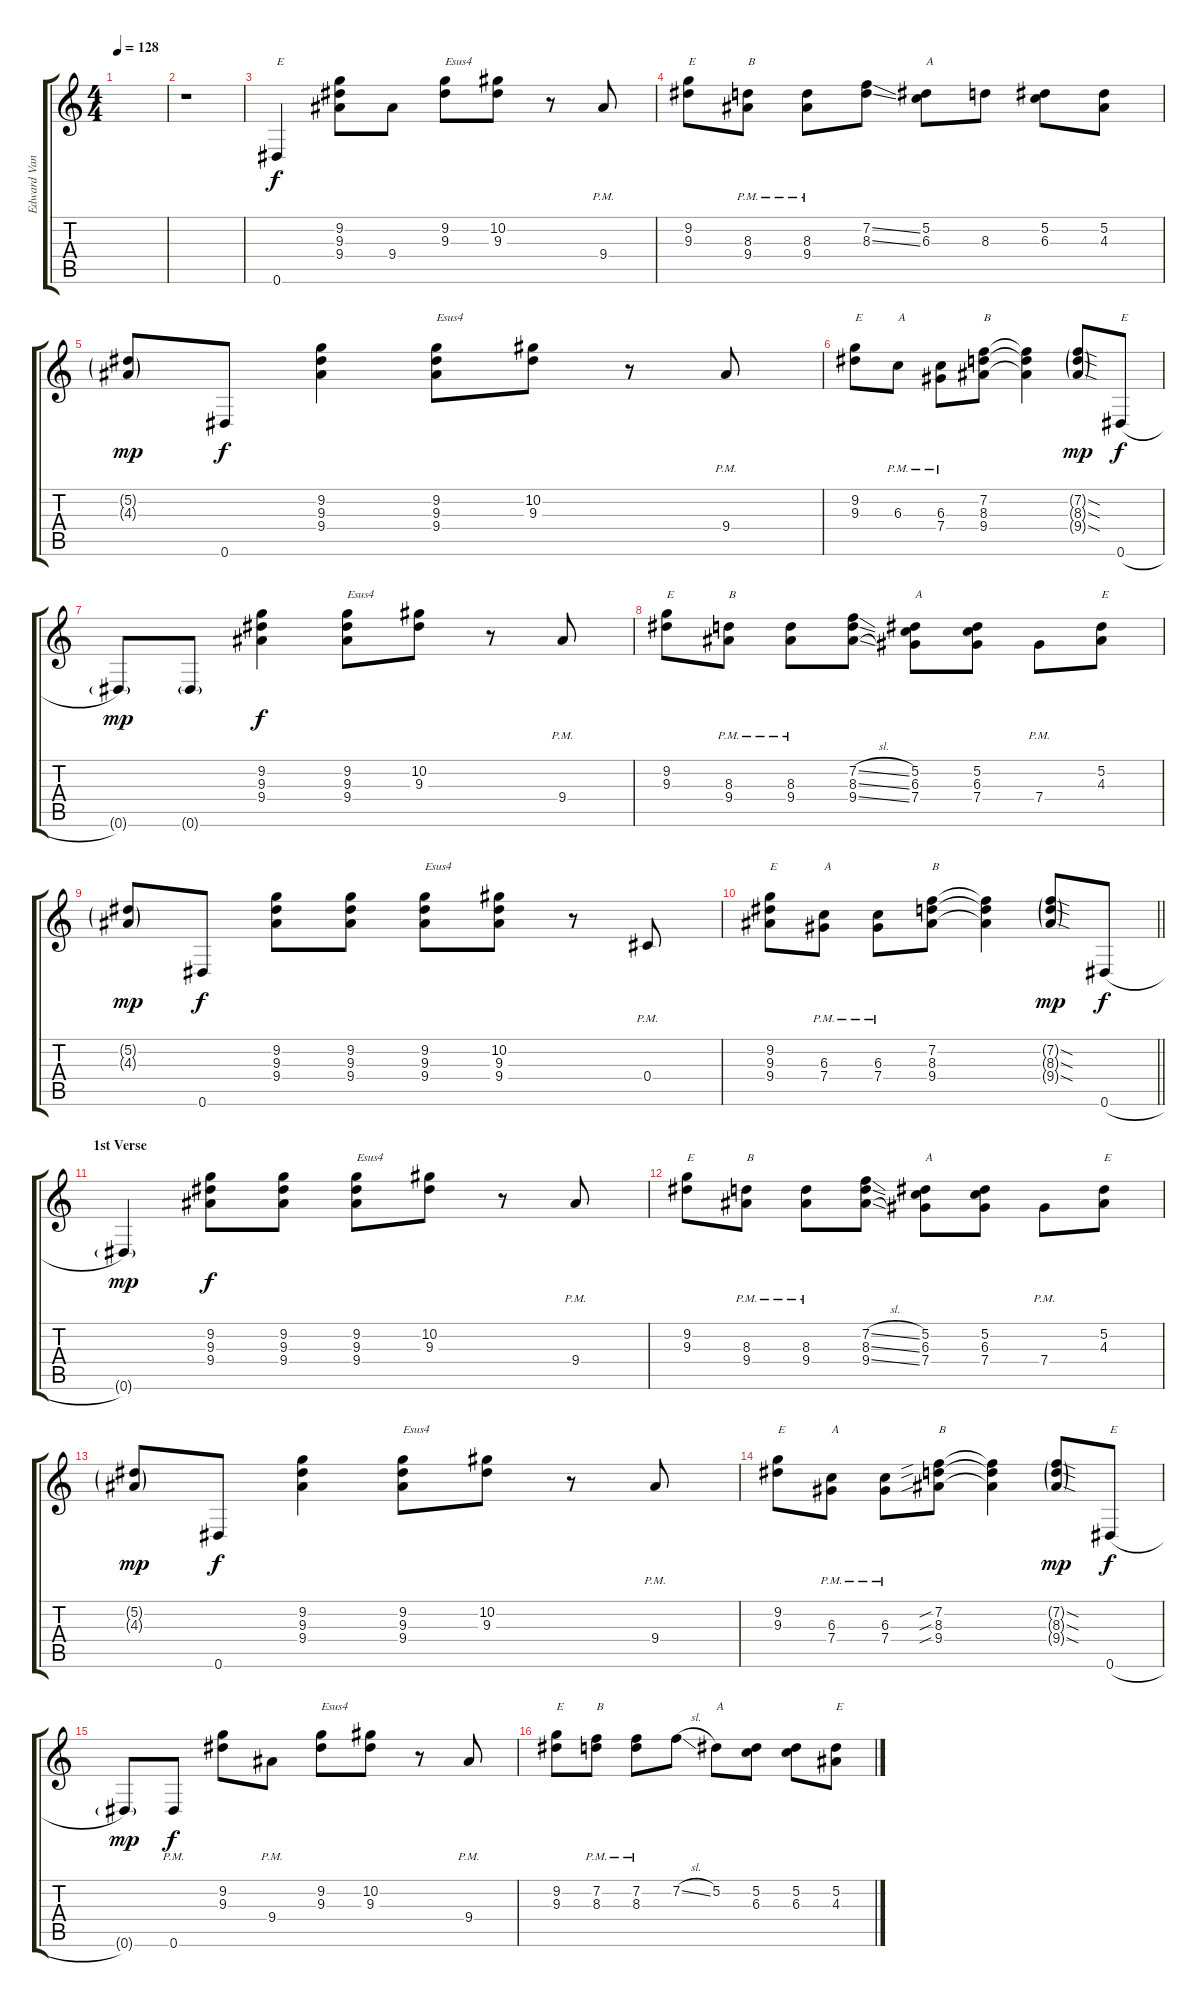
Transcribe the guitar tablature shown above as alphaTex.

\track ("Edward Van Halen" "Edward Van") {instrument overdrivenguitar}
\staff {score tabs}
\tuning (Eb4 Bb3 Gb3 Db3 Ab2 Eb2) {hide}
\ts (4 4)
\tempo 128
\clef g2
\ks c
|
r.1 |
0.6.4{txt "E"} (9.2 9.3 9.4).8 9.4.8 (9.2 9.3).8{txt "Esus4"} (10.2 9.3).8 r.8 9.4{pm}.8 |
(9.2 9.3).8{txt "E"} (8.3{pm} 9.4).8{txt "B"} (8.3{pm} 9.4).8 (7.2{ss} 8.3{ss}).8 (5.2 6.3).8{txt "A"} 8.3.8 (5.2 6.3).8 (5.2 4.3).8 |
(5.2{g} 4.3{g}).8{dy mp} 0.6.8{dy f} (9.2 9.3 9.4).4 (9.2 9.3 9.4).8{txt "Esus4"} (10.2 9.3).8 r.8 9.4{pm}.8 |
(9.2 9.3).8{txt "E"} 6.3{pm}.8{txt "A"} (6.3{pm} 7.4).8 (7.2 8.3 9.4).8{txt "B"} (7.2{t} 8.3{t} 9.4{t}).4 (7.2{sod g} 8.3{sod g} 9.4{sod g}).8{dy mp} 0.6{h}.8{txt "E" dy f} |
0.6{g}.8{dy mp} 0.6{g}.8 (9.2 9.3 9.4).4{dy f} (9.2 9.3 9.4).8{txt "Esus4"} (10.2 9.3).8 r.8 9.4{pm}.8 |
(9.2 9.3).8{txt "E"} (8.3{pm} 9.4).8{txt "B"} (8.3{pm} 9.4).8 (7.2{sl} 8.3{sl} 9.4{sl}).8 (5.2 6.3 7.4).8{txt "A"} (5.2 6.3 7.4).8 7.4{pm}.8 (5.2 4.3).8{txt "E"} |
(5.2{g} 4.3{g}).8{dy mp} 0.6.8{dy f} (9.2 9.3 9.4).8 (9.2 9.3 9.4).8 (9.2 9.3 9.4).8{txt "Esus4"} (10.2 9.3 9.4).8 r.8 0.4{pm}.8 |
\barLineRight lightlight
(9.2 9.3 9.4).8{txt "E"} (6.3{pm} 7.4).8{txt "A"} (6.3{pm} 7.4).8 (7.2 8.3 9.4).8{txt "B"} (7.2{t} 8.3{t} 9.4{t}).4 (7.2{sod g} 8.3{sod g} 9.4{sod g}).8{dy mp} 0.6{h}.8{dy f} |
\section ("" "1st Verse")
0.6{g}.4{dy mp} (9.2 9.3 9.4).8{dy f} (9.2 9.3 9.4).8 (9.2 9.3 9.4).8{txt "Esus4"} (10.2 9.3).8 r.8 9.4{pm}.8 |
(9.2 9.3).8{txt "E"} (8.3{pm} 9.4).8{txt "B"} (8.3{pm} 9.4).8 (7.2{sl} 8.3{sl} 9.4{sl}).8 (5.2 6.3 7.4).8{txt "A"} (5.2 6.3 7.4).8 7.4{pm}.8 (5.2 4.3).8{txt "E"} |
(5.2{g} 4.3{g}).8{dy mp} 0.6.8{dy f} (9.2 9.3 9.4).4 (9.2 9.3 9.4).8{txt "Esus4"} (10.2 9.3).8 r.8 9.4{pm}.8 |
(9.2 9.3).8{txt "E"} (6.3{pm} 7.4).8{txt "A"} (6.3{pm} 7.4).8 (7.2{sib} 8.3{sib} 9.4{sib}).8{txt "B"} (7.2{t} 8.3{t} 9.4{t}).4 (7.2{sod g} 8.3{sod g} 9.4{sod g}).8{dy mp} 0.6{h}.8{txt "E" dy f} |
0.6{g}.8{dy mp} 0.6{pm}.8{dy f} (9.2 9.3).8 9.4{pm}.8 (9.2 9.3).8{txt "Esus4"} (10.2 9.3).8 r.8 9.4{pm}.8 |
(9.2 9.3).8{txt "E"} (7.2{pm} 8.3).8{txt "B"} (7.2{pm} 8.3).8 7.2{sl}.8 5.2.8{txt "A"} (5.2 6.3).8 (5.2 6.3).8 (5.2 4.3).8{txt "E"}
